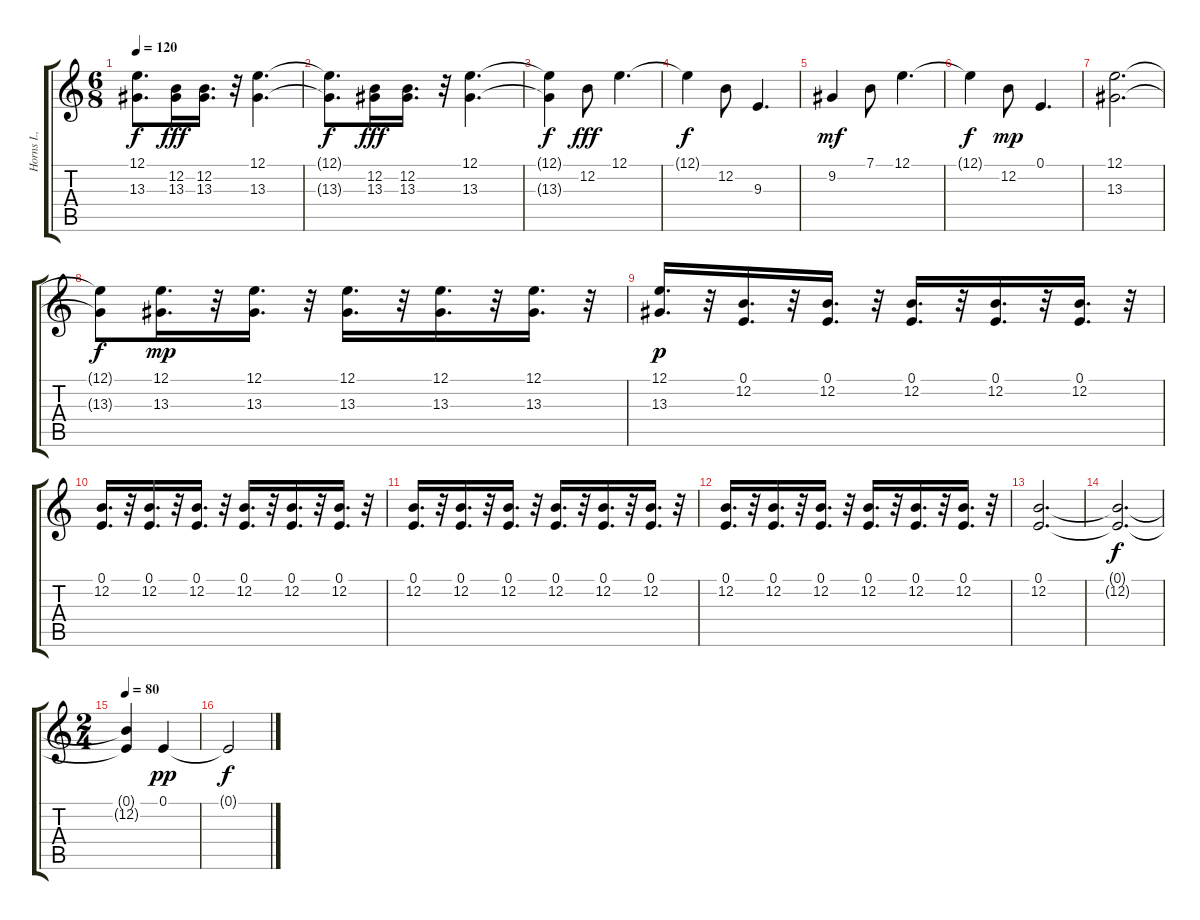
\track ("Horns I., II. C" "Horns I., ") {instrument frenchhorn}
\staff {score tabs}
\tuning (E4 B3 G3 D3 A2 E2) {hide}
\ts (6 8)
\tempo 120
\clef g2
\ks c
(12.1{t} 13.3{t}).8{d dy f} (12.2 13.3).16{dy fff} (12.2 13.3).16{d} r.32 (12.1 13.3).4{d} |
(12.1{t} 13.3{t}).8{d dy f} (12.2 13.3).16{dy fff} (12.2 13.3).16{d} r.32 (12.1 13.3).4{d} |
(12.1{t} 13.3{t}).4{dy f} 12.2.8{dy fff} 12.1.4{d} |
12.1{t}.4{dy f} 12.2.8 9.3.4{d} |
9.2.4{dy mf} 7.1.8 12.1.4{d} |
12.1{t}.4{dy f} 12.2.8{dy mp} 0.1.4{d} |
(12.1 13.3).2{d} |
(12.1{t} 13.3{t}).8{dy f} (12.1 13.3).16{d dy mp} r.32 (12.1 13.3).16{d} r.32 (12.1 13.3).16{d} r.32 (12.1 13.3).16{d} r.32 (12.1 13.3).16{d} r.32 |
(12.1 13.3).16{d dy p} r.32 (0.1 12.2).16{d} r.32 (0.1 12.2).16{d} r.32 (0.1 12.2).16{d} r.32 (0.1 12.2).16{d} r.32 (0.1 12.2).16{d} r.32 |
(0.1 12.2).16{d} r.32 (0.1 12.2).16{d} r.32 (0.1 12.2).16{d} r.32 (0.1 12.2).16{d} r.32 (0.1 12.2).16{d} r.32 (0.1 12.2).16{d} r.32 |
(0.1 12.2).16{d} r.32 (0.1 12.2).16{d} r.32 (0.1 12.2).16{d} r.32 (0.1 12.2).16{d} r.32 (0.1 12.2).16{d} r.32 (0.1 12.2).16{d} r.32 |
(0.1 12.2).16{d} r.32 (0.1 12.2).16{d} r.32 (0.1 12.2).16{d} r.32 (0.1 12.2).16{d} r.32 (0.1 12.2).16{d} r.32 (0.1 12.2).16{d} r.32 |
(0.1 12.2).2{d} |
(0.1{t} 12.2{t}).2{d dy f} |
\ts (2 4)
\tempo 80
(0.1{t} 12.2{t}).4 0.1.4{dy pp} |
0.1{t}.2{dy f}
